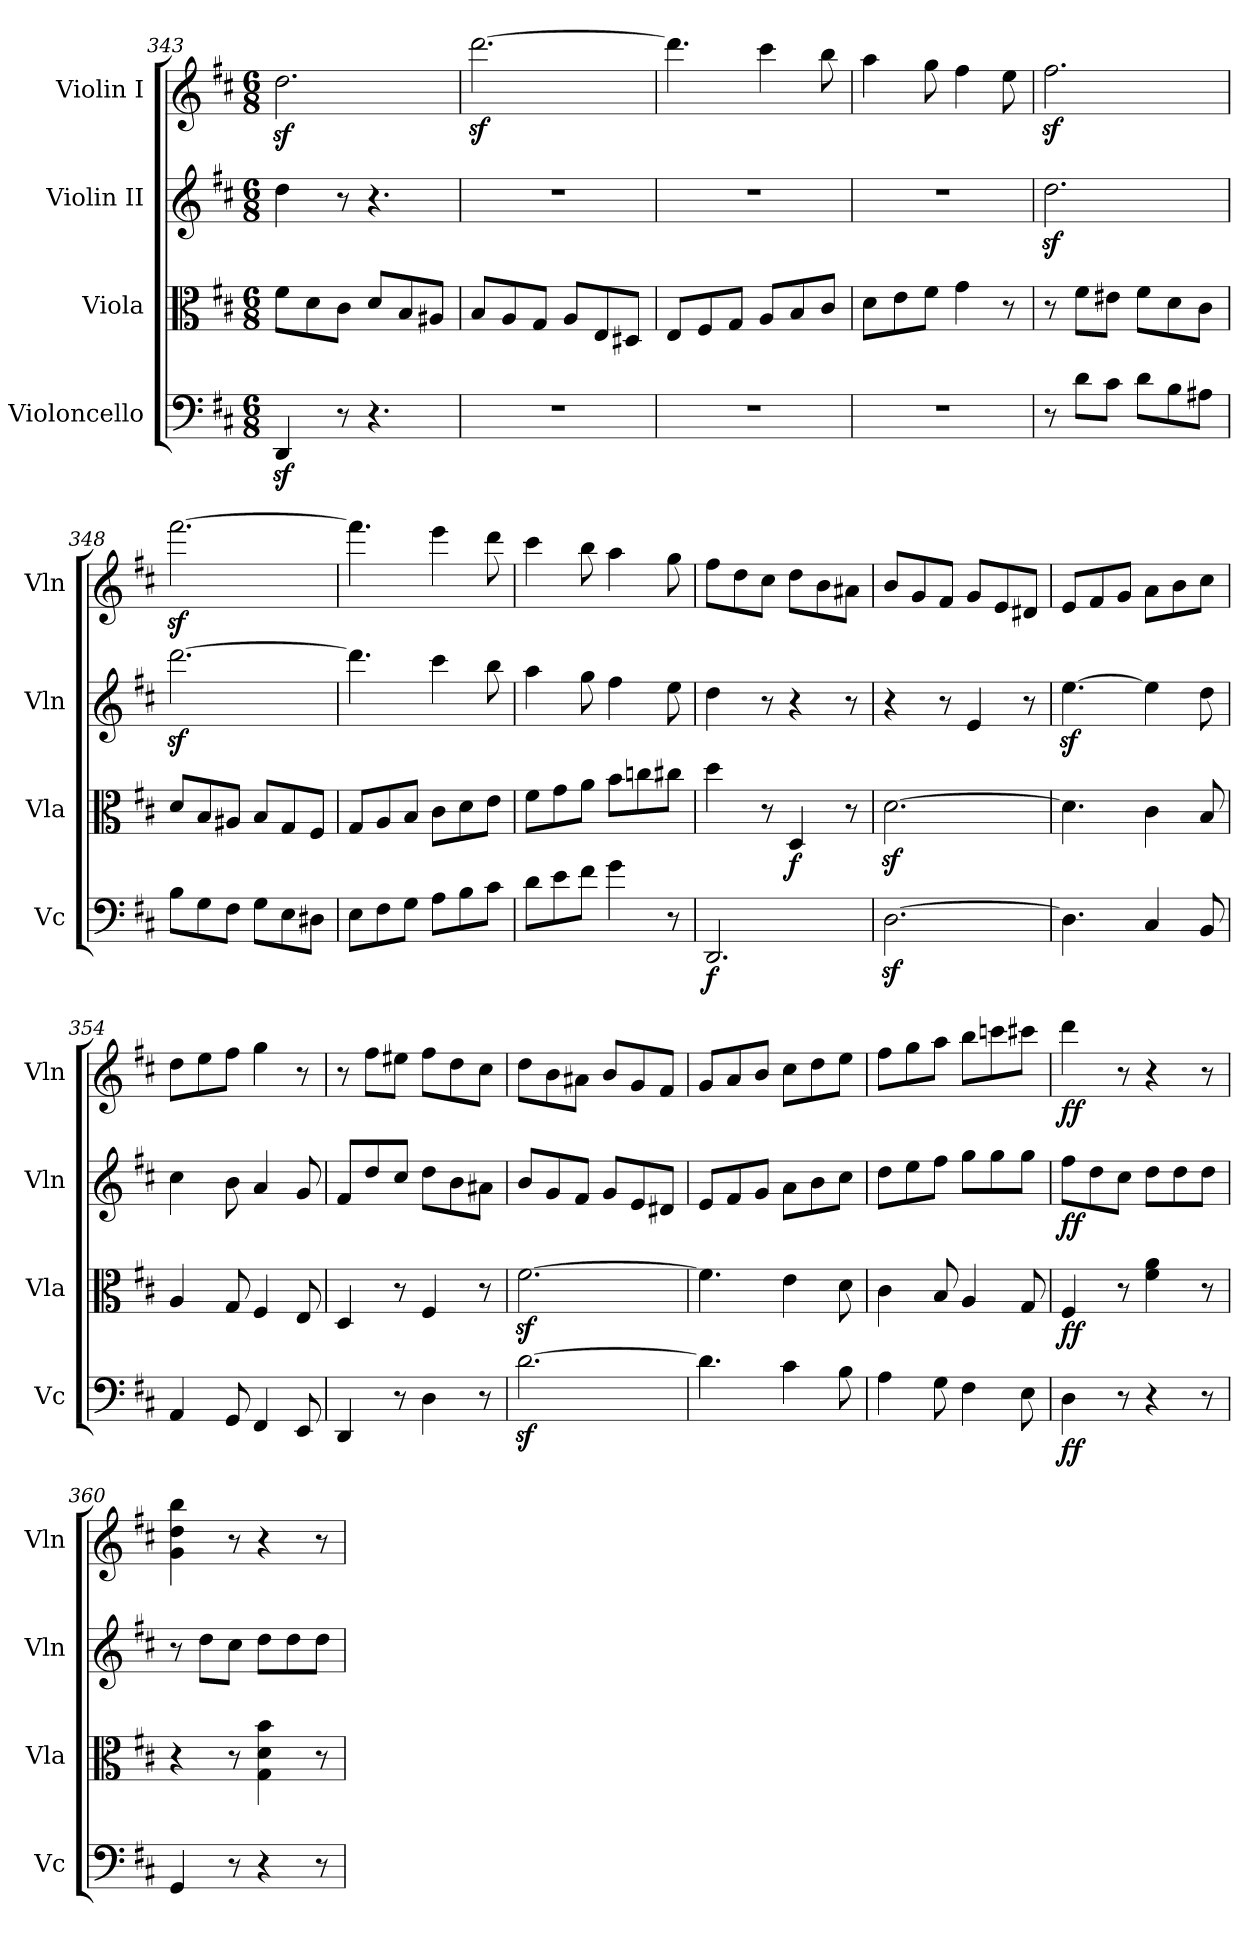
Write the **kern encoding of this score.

**kern	**dynam	**kern	**dynam	**kern	**dynam	**kern	**dynam
*part4	*part4	*part3	*part3	*part2	*part2	*part1	*part1
*staff4	*staff4	*staff3	*staff3	*staff2	*staff2	*staff1	*staff1
*I"Violoncello	*	*I"Viola	*	*I"Violin II	*	*I"Violin I	*
*I'Vc	*	*I'Vla	*	*I'Vln	*	*I'Vln	*
*clefF4	*	*clefC3	*	*clefG2	*	*clefG2	*
*k[f#c#]	*	*k[f#c#]	*	*k[f#c#]	*	*k[f#c#]	*
*M6/8	*	*M6/8	*	*M6/8	*	*M6/8	*
=343	=343	=343	=343	=343	=343	=343	=343
4DDz</	.	8f#\L	.	4dd\	.	2.ddz<\	.
.	.	8d\	.	.	.	.	.
8r	.	8c#\J	.	8r	.	.	.
4.r	.	8d/L	.	4.r	.	.	.
.	.	8B/	.	.	.	.	.
.	.	8A#X/J	.	.	.	.	.
!!LO:LB:g=z
=344	=344	=344	=344	=344	=344	=344	=344
2.r	.	8B/L	.	2.r	.	[2.dddz<\	.
.	.	8A/	.	.	.	.	.
.	.	8G/J	.	.	.	.	.
.	.	8A/L	.	.	.	.	.
.	.	8E/	.	.	.	.	.
.	.	8D#X/J	.	.	.	.	.
=345	=345	=345	=345	=345	=345	=345	=345
2.r	.	8E/L	.	2.r	.	4.ddd\]	.
.	.	8F#/	.	.	.	.	.
.	.	8G/J	.	.	.	.	.
.	.	8A/L	.	.	.	4ccc#\	.
.	.	8B/	.	.	.	.	.
.	.	8c#/J	.	.	.	8bb\	.
=346	=346	=346	=346	=346	=346	=346	=346
2.r	.	8d\L	.	2.r	.	4aa\	.
.	.	8e\	.	.	.	.	.
.	.	8f#\J	.	.	.	8gg\	.
.	.	4g\	.	.	.	4ff#\	.
.	.	8r	.	.	.	8ee\	.
=347	=347	=347	=347	=347	=347	=347	=347
8r	.	8r	.	2.ddz<\	.	2.ff#z<\	.
8d\L	.	8f#\L	.	.	.	.	.
8c#\J	.	8e#X\J	.	.	.	.	.
8d\L	.	8f#\L	.	.	.	.	.
8B\	.	8d\	.	.	.	.	.
8A#X\J	.	8c#\J	.	.	.	.	.
=348	=348	=348	=348	=348	=348	=348	=348
8B\L	.	8d/L	.	[2.dddz<\	.	[2.fff#z<\	.
8G\	.	8B/	.	.	.	.	.
8F#\J	.	8A#X/J	.	.	.	.	.
8G\L	.	8B/L	.	.	.	.	.
8E\	.	8G/	.	.	.	.	.
8D#X\J	.	8F#/J	.	.	.	.	.
!!LO:PB:g=z
=349	=349	=349	=349	=349	=349	=349	=349
8E\L	.	8G/L	.	4.ddd\]	.	4.fff#\]	.
8F#\	.	8A/	.	.	.	.	.
8G\J	.	8B/J	.	.	.	.	.
8A\L	.	8c#\L	.	4ccc#\	.	4eee\	.
8B\	.	8d\	.	.	.	.	.
8c#\J	.	8e\J	.	8bb\	.	8ddd\	.
=350	=350	=350	=350	=350	=350	=350	=350
8d\L	.	8f#\L	.	4aa\	.	4ccc#\	.
8e\	.	8g\	.	.	.	.	.
8f#\J	.	8a\J	.	8gg\	.	8bb\	.
4g\	.	8b\L	.	4ff#\	.	4aa\	.
.	.	8ccn\	.	.	.	.	.
8r	.	8cc#X\J	.	8ee\	.	8gg\	.
=351	=351	=351	=351	=351	=351	=351	=351
!	!LO:DY:b	!	!	!	!	!	!
2.DD/	f	4dd\	.	4dd\	.	8ff#\L	.
.	.	.	.	.	.	8dd\	.
.	.	8r	.	8r	.	8cc#\J	.
!	!	!	!LO:DY:b	!	!	!	!
.	.	4D/	f	4r	.	8dd\L	.
.	.	.	.	.	.	8b\	.
.	.	8r	.	8r	.	8a#X\J	.
=352	=352	=352	=352	=352	=352	=352	=352
[2.Dz<\	.	[2.dz<\	.	4r	.	8b/L	.
.	.	.	.	.	.	8g/	.
.	.	.	.	8r	.	8f#/J	.
.	.	.	.	4e/	.	8g/L	.
.	.	.	.	.	.	8e/	.
.	.	.	.	8r	.	8d#X/J	.
=353	=353	=353	=353	=353	=353	=353	=353
4.D\]	.	4.d\]	.	[4.eez<\	.	8e/L	.
.	.	.	.	.	.	8f#/	.
.	.	.	.	.	.	8g/J	.
4C#/	.	4c#\	.	4ee\]	.	8a\L	.
.	.	.	.	.	.	8b\	.
8BB/	.	8B/	.	8dd\	.	8cc#\J	.
!!LO:PB:g=z
=354	=354	=354	=354	=354	=354	=354	=354
4AA/	.	4A/	.	4cc#\	.	8dd\L	.
.	.	.	.	.	.	8ee\	.
8GG/	.	8G/	.	8b\	.	8ff#\J	.
4FF#/	.	4F#/	.	4a/	.	4gg\	.
8EE/	.	8E/	.	8g/	.	8r	.
=355	=355	=355	=355	=355	=355	=355	=355
4DD/	.	4D/	.	8f#/L	.	8r	.
.	.	.	.	8dd/	.	8ff#\L	.
8r	.	8r	.	8cc#/J	.	8ee#X\J	.
4D\	.	4F#/	.	8dd\L	.	8ff#\L	.
.	.	.	.	8b\	.	8dd\	.
8r	.	8r	.	8a#X\J	.	8cc#\J	.
=356	=356	=356	=356	=356	=356	=356	=356
[2.dz<\	.	[2.f#z<\	.	8b/L	.	8dd\L	.
.	.	.	.	8g/	.	8b\	.
.	.	.	.	8f#/J	.	8a#X\J	.
.	.	.	.	8g/L	.	8b/L	.
.	.	.	.	8e/	.	8g/	.
.	.	.	.	8d#X/J	.	8f#/J	.
=357	=357	=357	=357	=357	=357	=357	=357
4.d\]	.	4.f#\]	.	8e/L	.	8g/L	.
.	.	.	.	8f#/	.	8a/	.
.	.	.	.	8g/J	.	8b/J	.
4c#\	.	4e\	.	8a\L	.	8cc#\L	.
.	.	.	.	8b\	.	8dd\	.
8B\	.	8d\	.	8cc#\J	.	8ee\J	.
=358	=358	=358	=358	=358	=358	=358	=358
4A\	.	4c#\	.	8dd\L	.	8ff#\L	.
.	.	.	.	8ee\	.	8gg\	.
8G\	.	8B/	.	8ff#\J	.	8aa\J	.
4F#\	.	4A/	.	8gg\L	.	8bb\L	.
.	.	.	.	8gg\	.	8cccn\	.
8E\	.	8G/	.	8gg\J	.	8ccc#X\J	.
!!LO:LB:g=z
=359	=359	=359	=359	=359	=359	=359	=359
!	!LO:DY:b	!	!LO:DY:b	!	!LO:DY:b	!	!LO:DY:b
4D\	ff	4F#/	ff	8ff#\L	ff	4ddd\	ff
.	.	.	.	8dd\	.	.	.
8r	.	8r	.	8cc#\J	.	8r	.
4r	.	4f#\ 4a\	.	8dd\L	.	4r	.
.	.	.	.	8dd\	.	.	.
8r	.	8r	.	8dd\J	.	8r	.
=360	=360	=360	=360	=360	=360	=360	=360
4GG/	.	4r	.	8r	.	4g\ 4dd\ 4bb\	.
.	.	.	.	8dd\L	.	.	.
8r	.	8r	.	8cc#\J	.	8r	.
4r	.	4G\ 4d\ 4b\	.	8dd\L	.	4r	.
.	.	.	.	8dd\	.	.	.
8r	.	8r	.	8dd\J	.	8r	.
=	=	=	=	=	=	=	=
*-	*-	*-	*-	*-	*-	*-	*-
